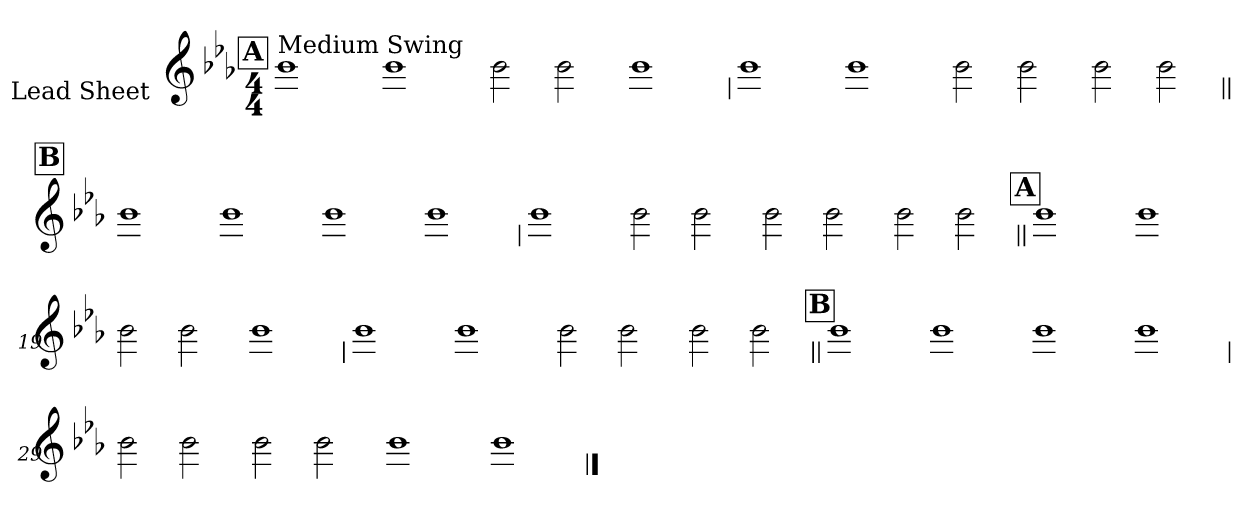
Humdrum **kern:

**kern
*part1
*staff1
*I"Lead Sheet
*stria0
*clefG2
*k[b-e-a-]
*E-:
*M4/4
!!LO:REH:place=s1:a:t=A
=1||
!LO:TX:a:t=Medium Swing
1b-
=2-
1b-
=3-
2b-
2b-
=4-
1b-
!!LO:LB:g=z
=5
1b-
=6-
1b-
=7-
2b-
2b-
=8-
2b-
2b-
!!LO:LB:g=z
!!LO:REH:place=s1:a:t=B
=9||
1b-
=10-
1b-
=11-
1b-
=12-
1b-
!!LO:LB:g=z
=13
1b-
=14-
2b-
2b-
=15-
2b-
2b-
=16-
2b-
2b-
!!LO:LB:g=z
!!LO:REH:place=s1:a:t=A
=17||
1b-
=18-
1b-
=19-
2b-
2b-
=20-
1b-
!!LO:LB:g=z
=21
1b-
=22-
1b-
=23-
2b-
2b-
=24-
2b-
2b-
!!LO:LB:g=z
!!LO:REH:place=s1:a:t=B
=25||
1b-
=26-
1b-
=27-
1b-
=28-
1b-
!!LO:LB:g=z
=29
2b-
2b-
=30-
2b-
2b-
=31-
1b-
=32-
1b-
==
*-
